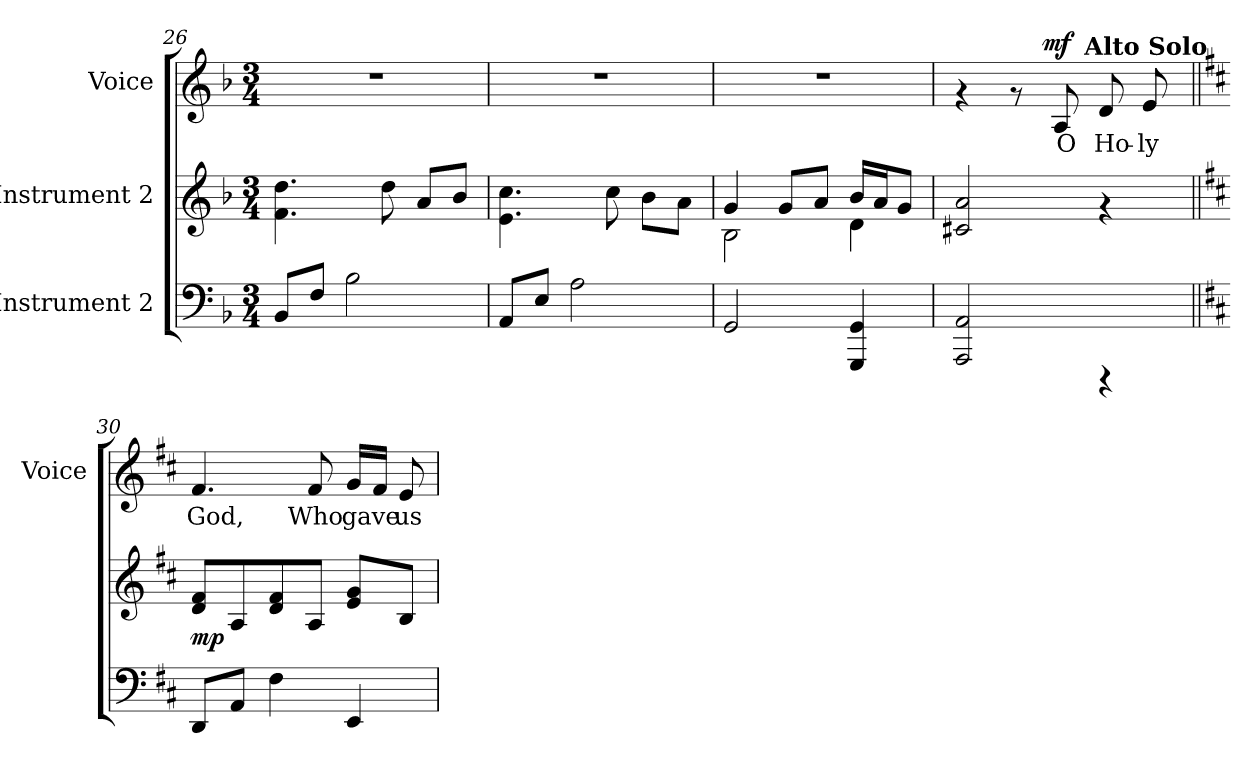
**kern	**kern	**dynam	**kern	**text	**dynam
*part3	*part2	*part2	*part1	*part1	*part1
*staff3	*staff2	*staff2	*staff1	*staff1	*staff1
*I"Instrument 2	*I"Instrument 2	*	*I"Voice	*	*
*	*	*	*I'Voice	*	*
*clefF4	*clefG2	*	*clefG2	*	*
*k[b-]	*k[b-]	*	*k[b-]	*	*
*F:	*F:	*	*F:	*	*
*M3/4	*M3/4	*	*M3/4	*	*
=26	=26	=26	=26	=26	=26
8BB-/L	4.f\ 4.dd\	.	2.r	.	.
8F/J	.	.	.	.	.
2B-\	.	.	.	.	.
.	8dd\	.	.	.	.
.	8a/L	.	.	.	.
.	8b-/J	.	.	.	.
=27	=27	=27	=27	=27	=27
8AA/L	4.e\ 4.cc\	.	2.r	.	.
8E/J	.	.	.	.	.
2A\	.	.	.	.	.
.	8cc\	.	.	.	.
.	8b-\L	.	.	.	.
.	8a\J	.	.	.	.
=28	=28	=28	=28	=28	=28
*	*^	*	*	*	*
2GG/	4g/	2B-\	.	2.r	.	.
.	8g/L	.	.	.	.	.
.	8a/J	.	.	.	.	.
4GG/ 4GGG/	16b-/L	4d\	.	.	.	.
.	16a/	.	.	.	.	.
.	8g/J	.	.	.	.	.
*	*v	*v	*	*	*	*
!!LO:LB:g=z
=29	=29	=29	=29	=29	=29
*	*	*	*^	*	*
*	*	*	*	*^	*	*
2AAA/ 2AA/	2c#X/ 2a/	.	4rf	4ryy	4...ryy	.	.
.	.	.	8rf	16..ryy	.	.	.
!	!	!	!	!	!	!	!LO:DY:a
.	.	.	.	4ryy	.	.	mf
!	!	!	!	!	!	!LO:LY:b:cj	!
.	.	.	8A/	.	.	O	.
!	!	!	!	!	!LO:TX:a:B:t=Alto Solo	!	!
.	.	.	.	.	4ryy	.	.
!	!	!	!	!	!	!LO:LY:b:cj	!
4rCCC	4rf	.	8d/	.	.	Ho-	.
.	.	.	.	8ryy	.	.	.
!	!	!	!	!	!	!LO:LY:b:cj	!
.	.	.	8e/	.	.	-ly	.
.	.	.	.	.	32ryy	.	.
.	.	.	.	64ryy	.	.	.
*	*	*	*v	*v	*v	*	*
=30||	=30||	=30||	=30||	=30||	=30||
*k[f#c#]	*k[f#c#]	*	*k[f#c#]	*	*
*D:	*D:	*	*D:	*	*
*	*	*	*^	*	*
*	*	*	*	*^	*	*
!	!	!LO:DY:b	!	!	!	!LO:LY:b:cj	!
*	*	*	*v	*v	*v	*	*
8DD/L	8d/ 8f#/L	mp	4.f#/	God,	.
8AA/J	8A/	.	.	.	.
4F#\	8f#/ 8d/	.	.	.	.
!	!	!	!	!LO:LY:b:cj	!
.	8A/J	.	8f#/	Who	.
!	!	!	!	!LO:LY:b:cj	!
4EE/	8e/ 8g/L	.	16g/L	gave	.
!	!	!	!	!LO:LY:b:cj	!
.	.	.	16f#/J	.	.
!	!	!	!	!LO:LY:b:cj	!
.	8B/J	.	8e/	us	.
=	=	=	=	=	=
*-	*-	*-	*-	*-	*-
